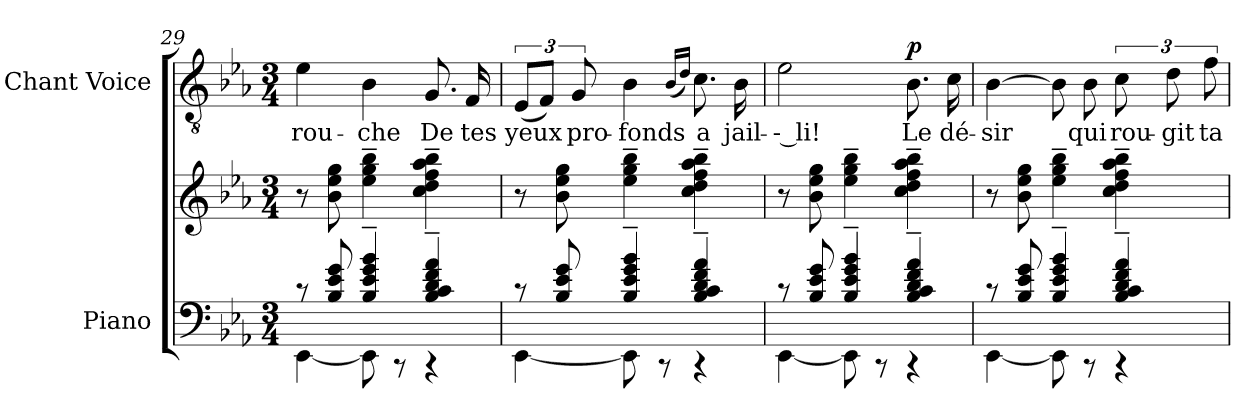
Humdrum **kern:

**kern	**kern	**kern	**text	**dynam
*part2	*part2	*part1	*part1	*part1
*staff3	*staff2	*staff1	*staff1	*staff1
*I"Piano	*	*I"Chant Voice	*	*
*I'Pno	*	*	*	*
*clefF4	*clefG2	*clefGv2	*	*
*k[b-e-a-]	*k[b-e-a-]	*k[b-e-a-]	*	*
*M3/4	*M3/4	*M3/4	*	*
=29	=29	=29	=29	=29
*^	*	*	*	*
8r	[4EE-\	8r	4e-\	-rou-	.
8B-/ 8e-/ 8g/	.	8b-\ 8ee-\ 8gg\	.	.	.
4B-/~ 4e-/~ 4g/~ 4b-/~	8EE-\]	4ee-\~ 4gg\~ 4bb-\~	4B-\	-che	.
.	8r	.	.	.	.
4B-/~ 4c/~ 4d/~ 4f/~ 4a-/~	4r	4cc\~ 4dd\~ 4ff\~ 4aa-\~ 4bb-\~	8.G/	De	.
.	.	.	16F/	tes	.
=30	=30	=30	=30	=30	=30
8r	[4EE-\	8r	(12E-/L	yeux	.
.	.	.	12F/J)	.	.
8B-/ 8e-/ 8g/	.	8b-\ 8ee-\ 8gg\	.	.	.
.	.	.	12G/	pro-	.
4B-/~ 4e-/~ 4g/~ 4b-/~	8EE-\]	4ee-\~ 4gg\~ 4bb-\~	4B-\	-fonds	.
.	8r	.	.	.	.
.	.	.	(16qB-/LL	.	.
.	.	.	16qd/JJ)	.	.
4B-/~ 4c/~ 4d/~ 4f/~ 4a-/~	4r	4cc\~ 4dd\~ 4ff\~ 4aa-\~ 4bb-\~	8.c\	a	.
.	.	.	16B-\	jail-	.
=31	=31	=31	=31	=31	=31
8r	[4EE-\	8r	2e-\	-- li!	.
8B-/ 8e-/ 8g/	.	8b-\ 8ee-\ 8gg\	.	.	.
4B-/~ 4e-/~ 4g/~ 4b-/~	8EE-\]	4ee-\~ 4gg\~ 4bb-\~	.	.	.
.	8r	.	.	.	.
!	!	!	!	!	!LO:DY:a
4B-/~ 4c/~ 4d/~ 4f/~ 4a-/~	4r	4cc\~ 4dd\~ 4ff\~ 4aa-\~ 4bb-\~	8.B-\	Le	p
.	.	.	16c\	dé-	.
=32	=32	=32	=32	=32	=32
8r	[4EE-\	8r	[4B-\	-sir	.
8B-/ 8e-/ 8g/	.	8b-\ 8ee-\ 8gg\	.	.	.
4B-/~ 4e-/~ 4g/~ 4b-/~	8EE-\]	4ee-\~ 4gg\~ 4bb-\~	8B-\]	.	.
.	8r	.	8B-\	qui	.
4B-/~ 4c/~ 4d/~ 4f/~ 4a-/~	4r	4cc\~ 4dd\~ 4ff\~ 4aa-\~ 4bb-\~	12c\	rou-	.
.	.	.	12d\	-git	.
.	.	.	12f\	ta	.
*v	*v	*	*	*	*
=	=	=	=	=
*-	*-	*-	*-	*-
